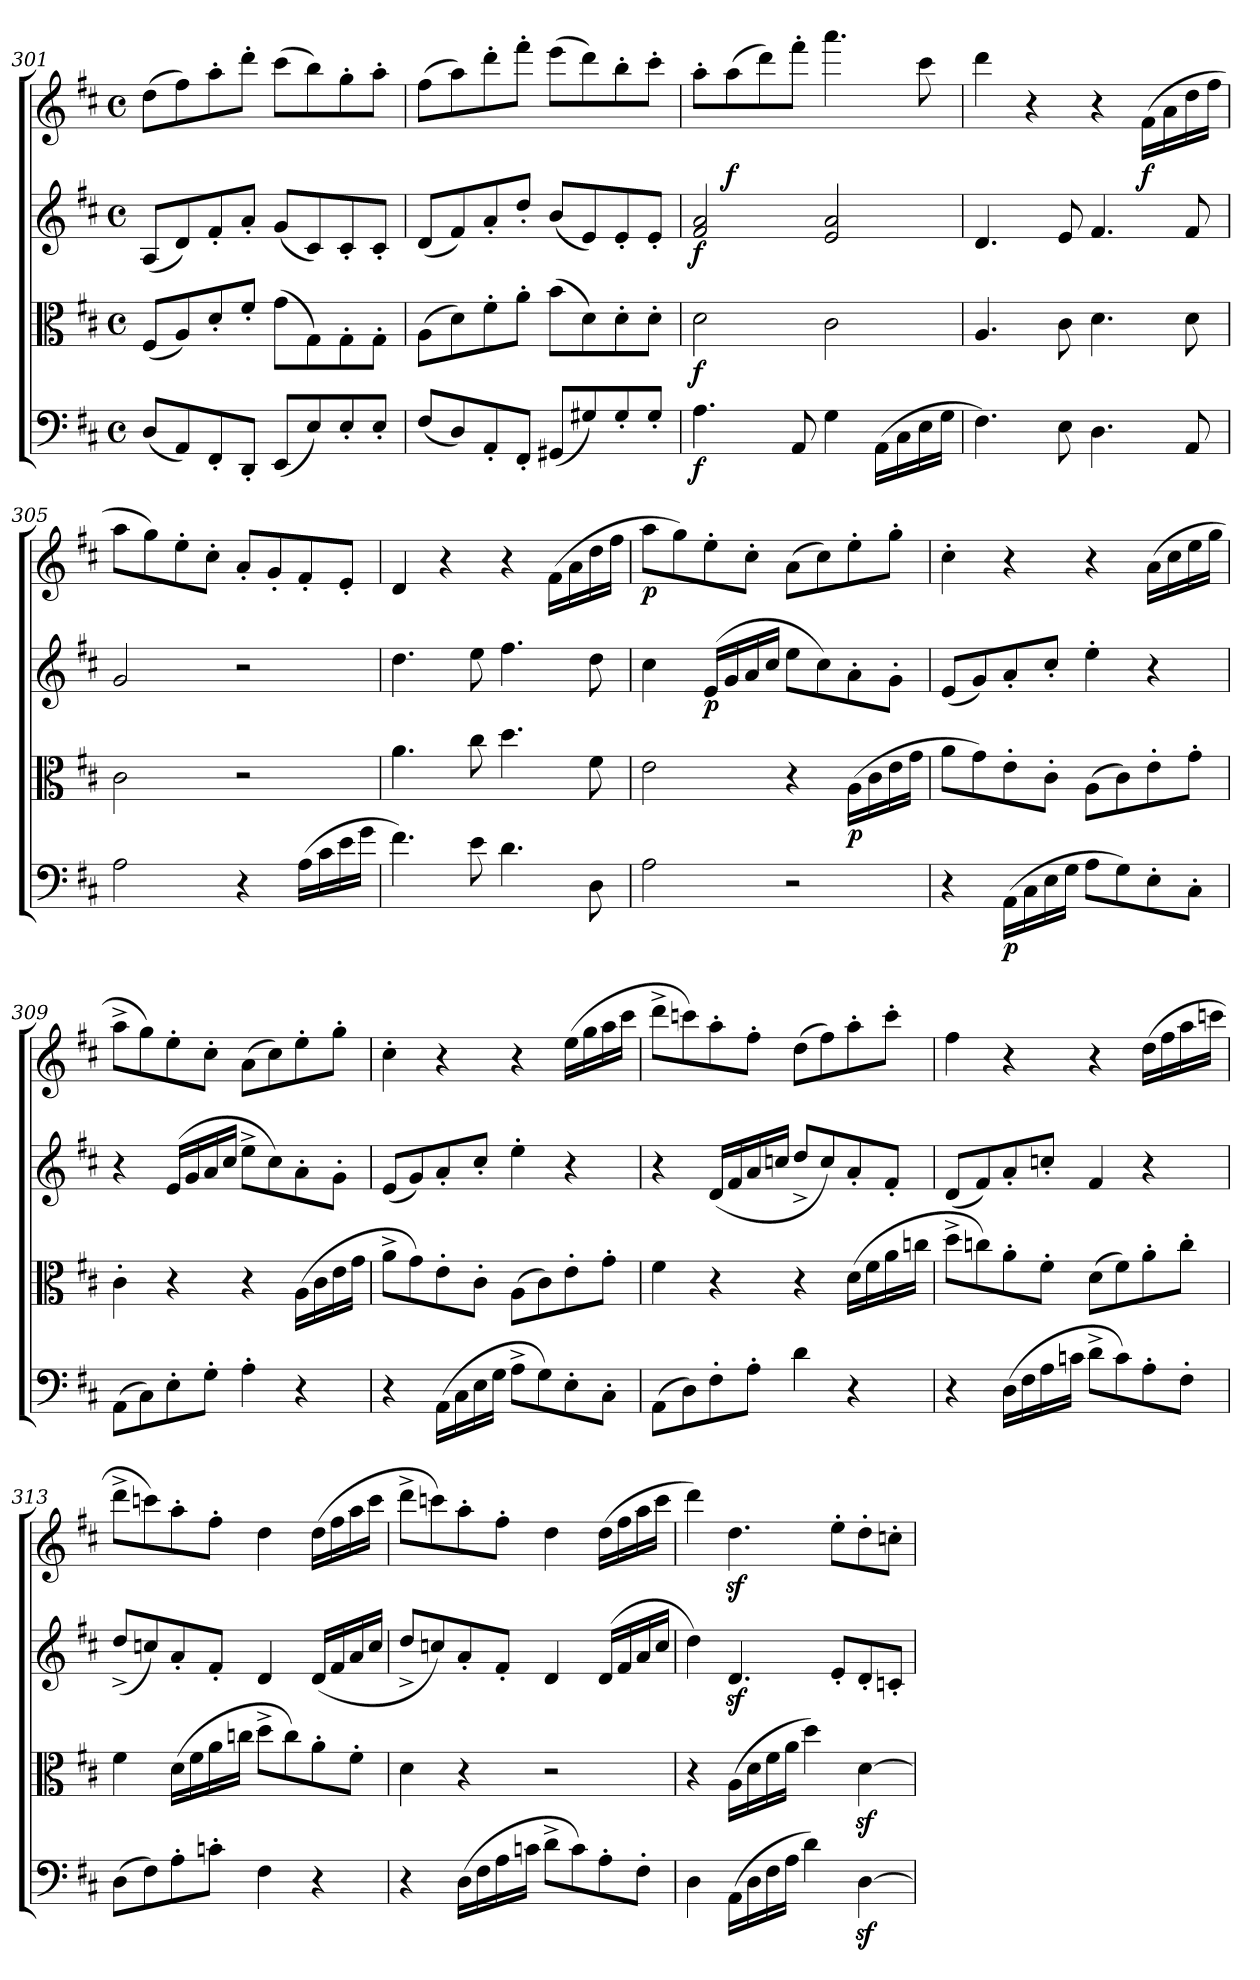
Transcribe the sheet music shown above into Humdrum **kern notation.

**kern	**dynam	**kern	**dynam	**kern	**dynam	**kern	**dynam
*part4	*part4	*part3	*part3	*part2	*part2	*part1	*part1
*staff4	*staff4	*staff3	*staff3	*staff2	*staff2	*staff1	*staff1
*clefF4	*	*clefC3	*	*clefG2	*	*clefG2	*
*k[f#c#]	*	*k[f#c#]	*	*k[f#c#]	*	*k[f#c#]	*
*M4/4	*	*M4/4	*	*M4/4	*	*M4/4	*
*met(c)	*	*met(c)	*	*met(c)	*	*met(c)	*
=301	=301	=301	=301	=301	=301	=301	=301
(<8D/L	.	(<8F#/L	.	(<8A/L	.	(>8dd\L	.
8AA/)	.	8A/)	.	8d/)	.	8ff#\)	.
8FF#'/	.	8d'/	.	8f#'/	.	8aa'\	.
8DD'/J	.	8f#'/J	.	8a'/J	.	8ddd'\J	.
(<8EE/L	.	(>8g\L	.	(<8g/L	.	(>8ccc#\L	.
8E/)	.	8G\)	.	8c#/)	.	8bb\)	.
8E'/	.	8G'\	.	8c#'/	.	8gg'\	.
8E'/J	.	8G'\J	.	8c#'/J	.	8aa'\J	.
!!LO:LB:g=z
=302	=302	=302	=302	=302	=302	=302	=302
(<8F#/L	.	(>8A\L	.	(<8d/L	.	(>8ff#\L	.
8D/)	.	8d\)	.	8f#/)	.	8aa\)	.
8AA'/	.	8f#'\	.	8a'/	.	8ddd'\	.
8FF#'/J	.	8a'\J	.	8dd'/J	.	8fff#'\J	.
(<8GG#X/L	.	(>8b\L	.	(<8b/L	.	(>8eee\L	.
8G#X/)	.	8d\)	.	8e/)	.	8ddd\)	.
8G#'/	.	8d'\	.	8e'/	.	8bb'\	.
8G#'/J	.	8d'\J	.	8e'/J	.	8ccc#'\J	.
=303	=303	=303	=303	=303	=303	=303	=303
!	!LO:DY:b	!	!LO:DY:b	!	!LO:DY:b	!	!
4.A\	f	2d\	f	2f#/ 2a/	f	8aa'\L	.
!	!	!	!	!	!	!	!LO:DY:b
.	.	.	.	.	.	(>8aa\	f
.	.	.	.	.	.	8ddd\)	.
8AA/	.	.	.	.	.	8fff#'\J	.
4G\	.	2c#\	.	2e/ 2a/	.	4.aaa\	.
(>16AA\LL	.	.	.	.	.	.	.
16C#\	.	.	.	.	.	.	.
16E\	.	.	.	.	.	8ccc#\	.
16G\JJ	.	.	.	.	.	.	.
=304	=304	=304	=304	=304	=304	=304	=304
4.F#\)	.	4.A/	.	4.d/	.	4ddd\	.
.	.	.	.	.	.	4r	.
8E\	.	8c#\	.	8e/	.	.	.
4.D\	.	4.d\	.	4.f#/	.	4r	.
!	!	!	!	!	!	!	!LO:DY:b
.	.	.	.	.	.	(>16f#\LL	f
.	.	.	.	.	.	16a\	.
8AA/	.	8d\	.	8f#/	.	16dd\	.
.	.	.	.	.	.	16ff#\JJ	.
=305	=305	=305	=305	=305	=305	=305	=305
2A\	.	2c#\	.	2g/	.	8aa\L	.
.	.	.	.	.	.	8gg\)	.
.	.	.	.	.	.	8ee'\	.
.	.	.	.	.	.	8cc#'\J	.
4r	.	2r	.	2r	.	8a'/L	.
.	.	.	.	.	.	8g'/	.
(>16A\LL	.	.	.	.	.	8f#'/	.
16c#\	.	.	.	.	.	.	.
16e\	.	.	.	.	.	8e'/J	.
16g\JJ	.	.	.	.	.	.	.
=306	=306	=306	=306	=306	=306	=306	=306
4.f#\)	.	4.a\	.	4.dd\	.	4d/	.
.	.	.	.	.	.	4r	.
8e\	.	8cc#\	.	8ee\	.	.	.
4.d\	.	4.dd\	.	4.ff#\	.	4r	.
.	.	.	.	.	.	(>16f#\LL	.
.	.	.	.	.	.	16a\	.
8D\	.	8f#\	.	8dd\	.	16dd\	.
.	.	.	.	.	.	16ff#\JJ	.
!!LO:PB:g=z
=307	=307	=307	=307	=307	=307	=307	=307
!	!	!	!	!	!	!	!LO:DY:b
2A\	.	2e\	.	4cc#\	.	8aa\L	p
.	.	.	.	.	.	8gg\)	.
!	!	!	!	!	!LO:DY:b	!	!
.	.	.	.	(>16e/LL	p	8ee'\	.
.	.	.	.	16g/	.	.	.
.	.	.	.	16a/	.	8cc#'\J	.
.	.	.	.	16cc#/JJ	.	.	.
2r	.	4r	.	8ee\L	.	(>8a\L	.
.	.	.	.	8cc#\)	.	8cc#\)	.
!	!	!	!LO:DY:b	!	!	!	!
.	.	(>16A\LL	p	8a'\	.	8ee'\	.
.	.	16c#\	.	.	.	.	.
.	.	16e\	.	8g'\J	.	8gg'\J	.
.	.	16g\JJ	.	.	.	.	.
=308	=308	=308	=308	=308	=308	=308	=308
4r	.	8a\L	.	(<8e/L	.	4cc#'\	.
.	.	8g\)	.	8g/)	.	.	.
!	!LO:DY:b	!	!	!	!	!	!
(>16AA\LL	p	8e'\	.	8a'/	.	4r	.
16C#\	.	.	.	.	.	.	.
16E\	.	8c#'\J	.	8cc#'/J	.	.	.
16G\JJ	.	.	.	.	.	.	.
8A\L	.	(>8A\L	.	4ee'\	.	4r	.
8G\)	.	8c#\)	.	.	.	.	.
8E'\	.	8e'\	.	4r	.	(>16a\LL	.
.	.	.	.	.	.	16cc#\	.
8C#'\J	.	8g'\J	.	.	.	16ee\	.
.	.	.	.	.	.	16gg\JJ	.
=309	=309	=309	=309	=309	=309	=309	=309
(>8AA\L	.	4c#'\	.	4r	.	8aa^\L	.
8C#\)	.	.	.	.	.	8gg\)	.
8E'\	.	4r	.	(>16e/LL	.	8ee'\	.
.	.	.	.	16g/	.	.	.
8G'\J	.	.	.	16a/	.	8cc#'\J	.
.	.	.	.	16cc#/JJ	.	.	.
4A'\	.	4r	.	8ee^\L	.	(>8a\L	.
.	.	.	.	8cc#\)	.	8cc#\)	.
4r	.	(>16A\LL	.	8a'\	.	8ee'\	.
.	.	16c#\	.	.	.	.	.
.	.	16e\	.	8g'\J	.	8gg'\J	.
.	.	16g\JJ	.	.	.	.	.
=310	=310	=310	=310	=310	=310	=310	=310
4r	.	8a^\L	.	(<8e/L	.	4cc#'\	.
.	.	8g\)	.	8g/)	.	.	.
(>16AA\LL	.	8e'\	.	8a'/	.	4r	.
16C#\	.	.	.	.	.	.	.
16E\	.	8c#'\J	.	8cc#'/J	.	.	.
16G\JJ	.	.	.	.	.	.	.
8A^\L	.	(>8A\L	.	4ee'\	.	4r	.
8G\)	.	8c#\)	.	.	.	.	.
8E'\	.	8e'\	.	4r	.	(>16ee\LL	.
.	.	.	.	.	.	16gg\	.
8C#'\J	.	8g'\J	.	.	.	16aa\	.
.	.	.	.	.	.	16ccc#\JJ	.
!!LO:LB:g=z
=311	=311	=311	=311	=311	=311	=311	=311
(>8AA\L	.	4f#\	.	4r	.	8ddd^\L	.
8D\)	.	.	.	.	.	8cccn\)	.
8F#'\	.	4r	.	(<16d/LL	.	8aa'\	.
.	.	.	.	16f#/	.	.	.
8A'\J	.	.	.	16a/	.	8ff#'\J	.
.	.	.	.	16ccn/JJ	.	.	.
4d\	.	4r	.	8dd^/L	.	(>8dd\L	.
.	.	.	.	8cc/)	.	8ff#\)	.
4r	.	(>16d\LL	.	8a'/	.	8aa'\	.
.	.	16f#\	.	.	.	.	.
.	.	16a\	.	8f#'/J	.	8ccc'\J	.
.	.	16ccn\JJ	.	.	.	.	.
=312	=312	=312	=312	=312	=312	=312	=312
4r	.	8dd^\L	.	(<8d/L	.	4ff#\	.
.	.	8ccn\)	.	8f#/)	.	.	.
(>16D\LL	.	8a'\	.	8a'/	.	4r	.
16F#\	.	.	.	.	.	.	.
16A\	.	8f#'\J	.	8ccn'/J	.	.	.
16cn\JJ	.	.	.	.	.	.	.
8d^\L	.	(>8d\L	.	4f#/	.	4r	.
8c\)	.	8f#\)	.	.	.	.	.
8A'\	.	8a'\	.	4r	.	(>16dd\LL	.
.	.	.	.	.	.	16ff#\	.
8F#'\J	.	8cc'\J	.	.	.	16aa\	.
.	.	.	.	.	.	16cccn\JJ	.
=313	=313	=313	=313	=313	=313	=313	=313
(>8D\L	.	4f#\	.	(<8dd^/L	.	8ddd^\L	.
8F#\)	.	.	.	8ccn/)	.	8cccn\)	.
8A'\	.	(>16d\LL	.	8a'/	.	8aa'\	.
.	.	16f#\	.	.	.	.	.
8cn'\J	.	16a\	.	8f#'/J	.	8ff#'\J	.
.	.	16ccn\JJ	.	.	.	.	.
4F#\	.	8dd^\L	.	4d/	.	4dd\	.
.	.	8cc\)	.	.	.	.	.
4r	.	8a'\	.	(<16d/LL	.	(>16dd\LL	.
.	.	.	.	16f#/	.	16ff#\	.
.	.	8f#'\J	.	16a/	.	16aa\	.
.	.	.	.	16cc/JJ	.	16ccc\JJ	.
!!LO:LB:g=z
=314	=314	=314	=314	=314	=314	=314	=314
4r	.	4d\	.	8dd^/L	.	8ddd^\L	.
.	.	.	.	8ccn/)	.	8cccn\)	.
(>16D\LL	.	4r	.	8a'/	.	8aa'\	.
16F#\	.	.	.	.	.	.	.
16A\	.	.	.	8f#'/J	.	8ff#'\J	.
16cn\JJ	.	.	.	.	.	.	.
8d^\L	.	2r	.	4d/	.	4dd\	.
8c\)	.	.	.	.	.	.	.
8A'\	.	.	.	(<16d/LL	.	(>16dd\LL	.
.	.	.	.	16f#/	.	16ff#\	.
8F#'\J	.	.	.	16a/	.	16aa\	.
.	.	.	.	16cc/JJ	.	16ccc\JJ	.
!!LO:PB:g=z
=315	=315	=315	=315	=315	=315	=315	=315
4D\	.	4r	.	4dd\)	.	4ddd\)	.
(>16AA\LL	.	(>16A\LL	.	4.dz</	.	4.ddz<\	.
16D\	.	16d\	.	.	.	.	.
16F#\	.	16f#\	.	.	.	.	.
16A\JJ	.	16a\JJ	.	.	.	.	.
4d\)	.	4dd\)	.	.	.	.	.
.	.	.	.	8e'/L	.	8ee'\L	.
[4Dz<\	.	[4dz<\	.	8d'/	.	8dd'\	.
.	.	.	.	8cn'/J	.	8ccn'\J	.
=	=	=	=	=	=	=	=
*-	*-	*-	*-	*-	*-	*-	*-
